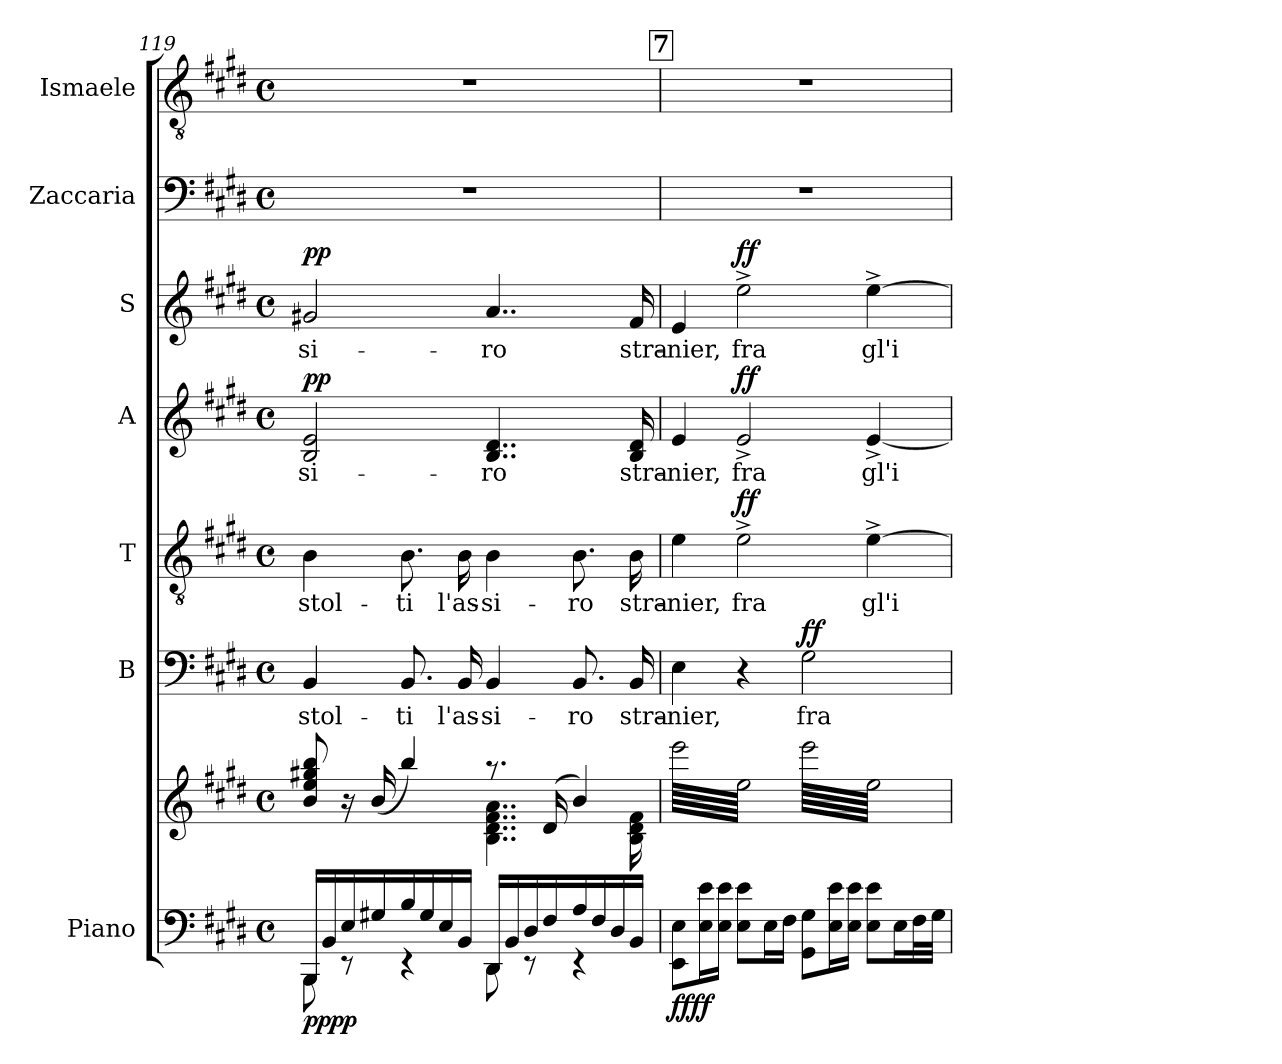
**kern	**kern	**dynam	**kern	**text	**dynam	**kern	**text	**dynam	**kern	**text	**dynam	**kern	**text	**dynam	**kern	**kern
*part7	*part7	*part7	*part6	*part6	*part6	*part5	*part5	*part5	*part4	*part4	*part4	*part3	*part3	*part3	*part2	*part1
*staff8	*staff7	*staff7/8	*staff6	*staff6	*staff6	*staff5	*staff5	*staff5	*staff4	*staff4	*staff4	*staff3	*staff3	*staff3	*staff2	*staff1
*I"Piano	*	*	*I"B	*	*	*I"T	*	*	*I"A	*	*	*I"S	*	*	*I"Zaccaria	*I"Ismaele
*I'Pno	*	*	*I'B	*	*	*I'T	*	*	*I'A	*	*	*I'S	*	*	*	*
*clefF4	*clefG2	*	*clefF4	*	*	*clefGv2	*	*	*clefG2	*	*	*clefG2	*	*	*clefF4	*clefGv2
*k[f#c#g#d#]	*k[f#c#g#d#]	*	*k[f#c#g#d#]	*	*	*k[f#c#g#d#]	*	*	*k[f#c#g#d#]	*	*	*k[f#c#g#d#]	*	*	*k[f#c#g#d#]	*k[f#c#g#d#]
*M4/4	*M4/4	*	*M4/4	*	*	*M4/4	*	*	*M4/4	*	*	*M4/4	*	*	*M4/4	*M4/4
*met(c)	*met(c)	*	*met(c)	*	*	*met(c)	*	*	*met(c)	*	*	*met(c)	*	*	*met(c)	*met(c)
=119	=119	=119	=119	=119	=119	=119	=119	=119	=119	=119	=119	=119	=119	=119	=119	=119
*^	*^	*	*	*	*	*	*	*	*	*	*	*	*	*	*	*
!	!	!	!	!LO:DY:b=2	!	!LO:LY:b	!	!	!LO:LY:b	!	!	!LO:LY:b	!	!	!LO:LY:b	!	!	!
!	!	!	!	!LO:DY:n=1:b	!	!	!	!	!	!	!	!	!LO:DY:a	!	!	!LO:DY:a	!	!
16BBB/LL	8BBB\	8b/ 8ee/ 8gg#X/ 8bb/	2rgyy	pp pp	4BB/	stol-	.	4B\	stol-	.	2B/ 2e/	-si-	pp	2g#X/	-si-	pp	1r	1r
16BB/	.	.	.	.	.	.	.	.	.	.	.	.	.	.	.	.	.	.
16E/	8rEE	16r	.	.	.	.	.	.	.	.	.	.	.	.	.	.	.	.
16G#X/	.	(16b/	.	.	.	.	.	.	.	.	.	.	.	.	.	.	.	.
!	!	!	!	!	!	!LO:LY:b	!	!	!LO:LY:b	!	!	!	!	!	!	!	!	!
16B/	4rEE	4bb/)	.	.	8.BB/	-ti	.	8.B\	-ti	.	.	.	.	.	.	.	.	.
16G#/	.	.	.	.	.	.	.	.	.	.	.	.	.	.	.	.	.	.
16E/	.	.	.	.	.	.	.	.	.	.	.	.	.	.	.	.	.	.
!	!	!	!	!	!	!LO:LY:b	!	!	!LO:LY:b	!	!	!	!	!	!	!	!	!
16BB/JJ	.	.	.	.	16BB/	l'as-	.	16B\	l'as-	.	.	.	.	.	.	.	.	.
!	!	!	!	!	!	!LO:LY:b	!	!	!LO:LY:b	!	!	!LO:LY:b	!	!	!LO:LY:b	!	!	!
16DD#/LL	8DD#\	8.raa	4..B\ 4..d#\ 4..f#\ 4..a\	.	4BB/	-si-	.	4B\	-si-	.	4..B/ 4..d#/	-ro	.	4..a/	-ro	.	.	.
16BB/	.	.	.	.	.	.	.	.	.	.	.	.	.	.	.	.	.	.
16D#/	8rEE	.	.	.	.	.	.	.	.	.	.	.	.	.	.	.	.	.
16F#/	.	(16d#/	.	.	.	.	.	.	.	.	.	.	.	.	.	.	.	.
!	!	!	!	!	!	!LO:LY:b	!	!	!LO:LY:b	!	!	!	!	!	!	!	!	!
16A/	4rEE	4b/)	.	.	8.BB/	-ro	.	8.B\	-ro	.	.	.	.	.	.	.	.	.
16F#/	.	.	.	.	.	.	.	.	.	.	.	.	.	.	.	.	.	.
16D#/	.	.	.	.	.	.	.	.	.	.	.	.	.	.	.	.	.	.
!	!	!	!	!	!	!LO:LY:b	!	!	!LO:LY:b	!	!	!LO:LY:b	!	!	!LO:LY:b	!	!	!
16BB/JJ	.	.	16B\ 16d#\ 16f#\	.	16BB/	stra-	.	16B\	stra-	.	16B/ 16d#/	stra-	.	16f#/	stra-	.	.	.
*v	*v	*	*	*	*	*	*	*	*	*	*	*	*	*	*	*	*	*
!!LO:LB:g=z
!!LO:REH:place=s1:a:B:fs=14:t=7
=120	=120	=120	=120	=120	=120	=120	=120	=120	=120	=120	=120	=120	=120	=120	=120	=120	=120
!	!	!	!LO:DY:b=2	!	!LO:LY:b	!	!	!LO:LY:b	!	!	!LO:LY:b	!	!	!LO:LY:b	!	!	!
!	!	!	!LO:DY:n=1:b	!	!	!	!	!	!	!	!	!	!	!	!	!	!
*	*v	*v	*	*	*	*	*	*	*	*	*	*	*	*	*	*	*
*	*tremolo	*	*	*	*	*	*	*	*	*	*	*	*	*	*	*
8EE\ 8E\L	64eee\LLLL	ff ff	4E\	-nier,	.	4e\	-nier,	.	4e/	-nier,	.	4e/	-nier,	.	1r	1r
.	64ee\	.	.	.	.	.	.	.	.	.	.	.	.	.	.	.
.	64eee\	.	.	.	.	.	.	.	.	.	.	.	.	.	.	.
.	64ee\	.	.	.	.	.	.	.	.	.	.	.	.	.	.	.
.	64eee\	.	.	.	.	.	.	.	.	.	.	.	.	.	.	.
.	64ee\	.	.	.	.	.	.	.	.	.	.	.	.	.	.	.
.	64eee\	.	.	.	.	.	.	.	.	.	.	.	.	.	.	.
.	64ee\	.	.	.	.	.	.	.	.	.	.	.	.	.	.	.
16E\ 16e\L	64eee\	.	.	.	.	.	.	.	.	.	.	.	.	.	.	.
.	64ee\	.	.	.	.	.	.	.	.	.	.	.	.	.	.	.
.	64eee\	.	.	.	.	.	.	.	.	.	.	.	.	.	.	.
.	64ee\	.	.	.	.	.	.	.	.	.	.	.	.	.	.	.
16E\ 16e\JJ	64eee\	.	.	.	.	.	.	.	.	.	.	.	.	.	.	.
.	64ee\	.	.	.	.	.	.	.	.	.	.	.	.	.	.	.
.	64eee\	.	.	.	.	.	.	.	.	.	.	.	.	.	.	.
.	64ee\	.	.	.	.	.	.	.	.	.	.	.	.	.	.	.
!	!	!	!	!	!	!	!LO:LY:b	!LO:DY:a	!	!LO:LY:b	!LO:DY:a	!	!LO:LY:b	!LO:DY:a	!	!
8E\ 8e\L	64eee\	.	4r	.	.	2e^\	fra	ff	2e^/	fra	ff	2ee^\	fra	ff	.	.
.	64ee\	.	.	.	.	.	.	.	.	.	.	.	.	.	.	.
.	64eee\	.	.	.	.	.	.	.	.	.	.	.	.	.	.	.
.	64ee\	.	.	.	.	.	.	.	.	.	.	.	.	.	.	.
.	64eee\	.	.	.	.	.	.	.	.	.	.	.	.	.	.	.
.	64ee\	.	.	.	.	.	.	.	.	.	.	.	.	.	.	.
.	64eee\	.	.	.	.	.	.	.	.	.	.	.	.	.	.	.
.	64ee\	.	.	.	.	.	.	.	.	.	.	.	.	.	.	.
16E\L	64eee\	.	.	.	.	.	.	.	.	.	.	.	.	.	.	.
.	64ee\	.	.	.	.	.	.	.	.	.	.	.	.	.	.	.
.	64eee\	.	.	.	.	.	.	.	.	.	.	.	.	.	.	.
.	64ee\	.	.	.	.	.	.	.	.	.	.	.	.	.	.	.
16F#\JJ	64eee\	.	.	.	.	.	.	.	.	.	.	.	.	.	.	.
.	64ee\	.	.	.	.	.	.	.	.	.	.	.	.	.	.	.
.	64eee\	.	.	.	.	.	.	.	.	.	.	.	.	.	.	.
.	64ee\JJJJ	.	.	.	.	.	.	.	.	.	.	.	.	.	.	.
!	!	!	!	!LO:LY:b	!LO:DY:a	!	!	!	!	!	!	!	!	!	!	!
8GG#\ 8G#\L	64eee\LLLL	.	2G#\	fra	ff	.	.	.	.	.	.	.	.	.	.	.
.	64ee\	.	.	.	.	.	.	.	.	.	.	.	.	.	.	.
.	64eee\	.	.	.	.	.	.	.	.	.	.	.	.	.	.	.
.	64ee\	.	.	.	.	.	.	.	.	.	.	.	.	.	.	.
.	64eee\	.	.	.	.	.	.	.	.	.	.	.	.	.	.	.
.	64ee\	.	.	.	.	.	.	.	.	.	.	.	.	.	.	.
.	64eee\	.	.	.	.	.	.	.	.	.	.	.	.	.	.	.
.	64ee\	.	.	.	.	.	.	.	.	.	.	.	.	.	.	.
16E\ 16e\L	64eee\	.	.	.	.	.	.	.	.	.	.	.	.	.	.	.
.	64ee\	.	.	.	.	.	.	.	.	.	.	.	.	.	.	.
.	64eee\	.	.	.	.	.	.	.	.	.	.	.	.	.	.	.
.	64ee\	.	.	.	.	.	.	.	.	.	.	.	.	.	.	.
16E\ 16e\JJ	64eee\	.	.	.	.	.	.	.	.	.	.	.	.	.	.	.
.	64ee\	.	.	.	.	.	.	.	.	.	.	.	.	.	.	.
.	64eee\	.	.	.	.	.	.	.	.	.	.	.	.	.	.	.
.	64ee\	.	.	.	.	.	.	.	.	.	.	.	.	.	.	.
!	!	!	!	!	!	!	!LO:LY:b	!	!	!LO:LY:b	!	!	!LO:LY:b	!	!	!
8E\ 8e\L	64eee\	.	.	.	.	[4e^\	gl'i-	.	[4e^/	gl'i-	.	[4ee^\	gl'i-	.	.	.
.	64ee\	.	.	.	.	.	.	.	.	.	.	.	.	.	.	.
.	64eee\	.	.	.	.	.	.	.	.	.	.	.	.	.	.	.
.	64ee\	.	.	.	.	.	.	.	.	.	.	.	.	.	.	.
.	64eee\	.	.	.	.	.	.	.	.	.	.	.	.	.	.	.
.	64ee\	.	.	.	.	.	.	.	.	.	.	.	.	.	.	.
.	64eee\	.	.	.	.	.	.	.	.	.	.	.	.	.	.	.
.	64ee\	.	.	.	.	.	.	.	.	.	.	.	.	.	.	.
16E\L	64eee\	.	.	.	.	.	.	.	.	.	.	.	.	.	.	.
.	64ee\	.	.	.	.	.	.	.	.	.	.	.	.	.	.	.
.	64eee\	.	.	.	.	.	.	.	.	.	.	.	.	.	.	.
.	64ee\	.	.	.	.	.	.	.	.	.	.	.	.	.	.	.
32F#\L	64eee\	.	.	.	.	.	.	.	.	.	.	.	.	.	.	.
.	64ee\	.	.	.	.	.	.	.	.	.	.	.	.	.	.	.
32G#\JJJ	64eee\	.	.	.	.	.	.	.	.	.	.	.	.	.	.	.
.	64ee\JJJJ	.	.	.	.	.	.	.	.	.	.	.	.	.	.	.
*	*Xtremolo	*	*	*	*	*	*	*	*	*	*	*	*	*	*	*
.	.	.	.	.	.	.	.	.	.	.	.	.	.	.	.	.
.	.	.	.	.	.	.	.	.	.	.	.	.	.	.	.	.
.	.	.	.	.	.	.	.	.	.	.	.	.	.	.	.	.
.	.	.	.	.	.	.	.	.	.	.	.	.	.	.	.	.
.	.	.	.	.	.	.	.	.	.	.	.	.	.	.	.	.
.	.	.	.	.	.	.	.	.	.	.	.	.	.	.	.	.
.	.	.	.	.	.	.	.	.	.	.	.	.	.	.	.	.
.	.	.	.	.	.	.	.	.	.	.	.	.	.	.	.	.
.	.	.	.	.	.	.	.	.	.	.	.	.	.	.	.	.
.	.	.	.	.	.	.	.	.	.	.	.	.	.	.	.	.
.	.	.	.	.	.	.	.	.	.	.	.	.	.	.	.	.
.	.	.	.	.	.	.	.	.	.	.	.	.	.	.	.	.
.	.	.	.	.	.	.	.	.	.	.	.	.	.	.	.	.
.	.	.	.	.	.	.	.	.	.	.	.	.	.	.	.	.
.	.	.	.	.	.	.	.	.	.	.	.	.	.	.	.	.
.	.	.	.	.	.	.	.	.	.	.	.	.	.	.	.	.
=	=	=	=	=	=	=	=	=	=	=	=	=	=	=	=	=
*-	*-	*-	*-	*-	*-	*-	*-	*-	*-	*-	*-	*-	*-	*-	*-	*-
